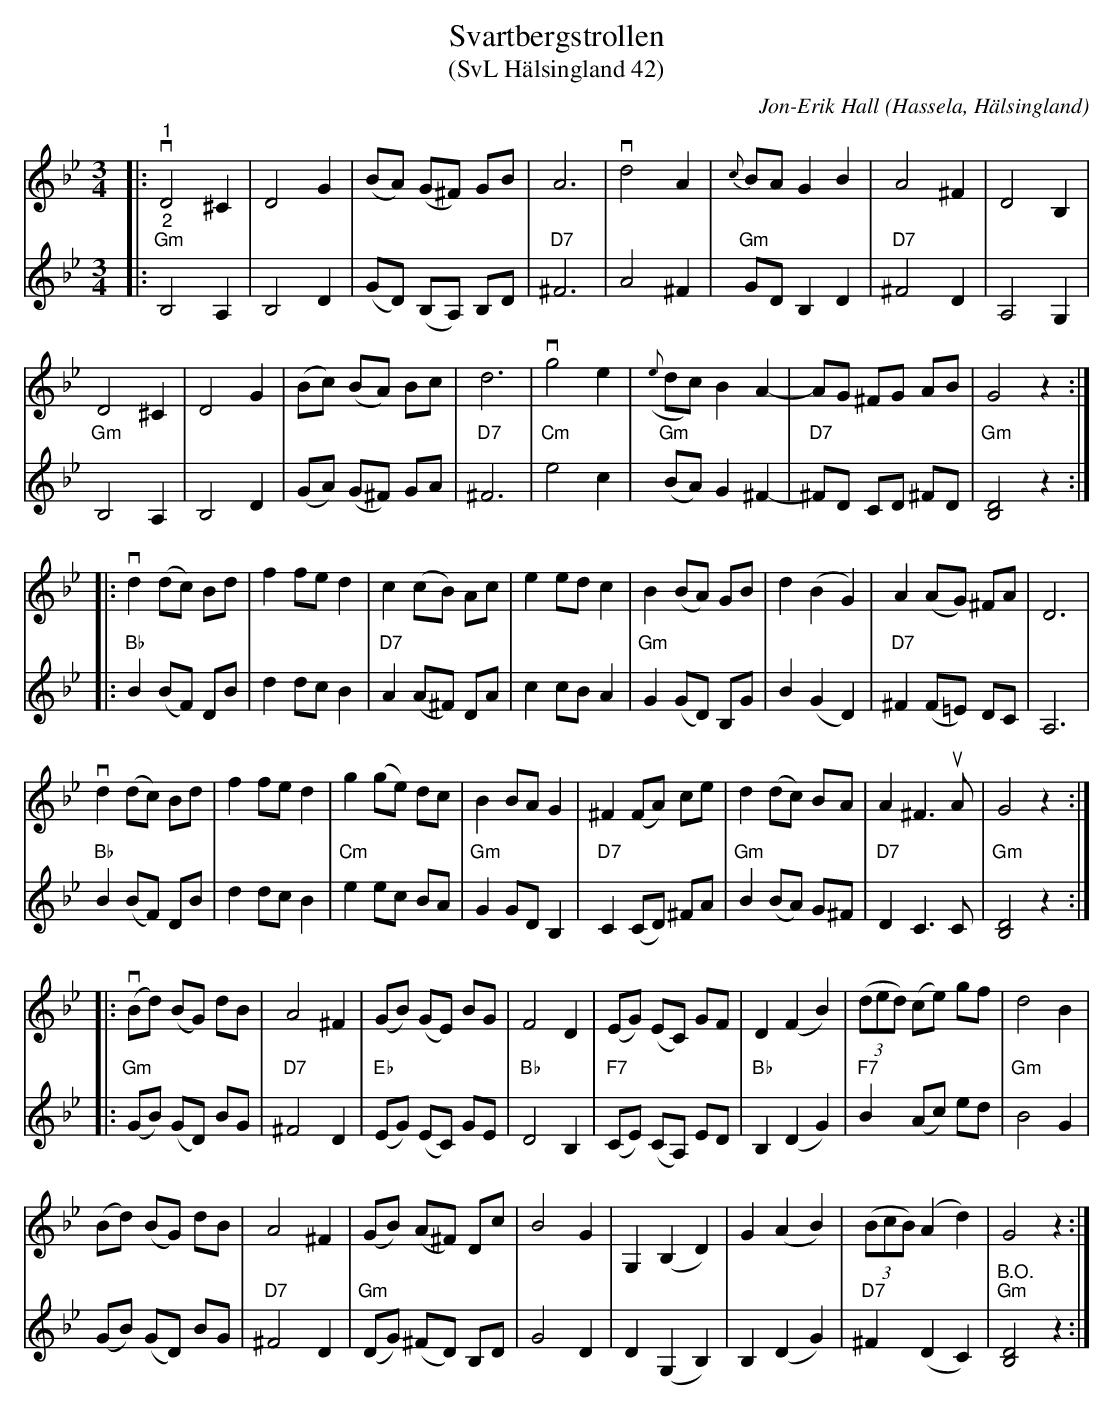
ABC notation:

X:1
T:Svartbergstrollen
T:(SvL Hälsingland 42)
C:Jon-Erik Hall
O:Hassela, Hälsingland
L:1/8
M:3/4
K:Gm
V:1
|:"^1"v D4 ^C2 | D4 G2 | (BA) (G^F) GB | A6 |v d4 A2 |{c} BA G2 B2 | A4 ^F2 | D4 B,2 |
 D4 ^C2 | D4 G2 | (Bc) (BA) Bc | d6 |v g4 e2 |({e} dc) B2 A2- | AG ^FG AB | G4 z2 ::
v d2 (dc) Bd | f2 fe d2 | c2 (cB) Ac | e2 ed c2 | B2 (BA) GB | d2 (B2 G2) | A2 (AG) ^FA | D6 |
v d2 (dc) Bd | f2 fe d2 | g2 (ge) dc | B2 BA G2 | ^F2 (FA) ce | d2 (dc) BA | A2 ^F3u A | G4 z2 ::
v (Bd) (BG) dB | A4 ^F2 | (GB) (GE) BG | F4 D2 | (EG) (EC) GF | D2 (F2 B2) | (3(ded) (ce) gf | d4 B2 |
(Bd) (BG) dB | A4 ^F2 |  (GB) (A^F) Dc | B4 G2 | G,2 (B,2 D2) | G2 (A2 B2) | (3(BcB) (A2 d2) | G4 z2 :|
V:2
|:"^2""Gm" B,4 A,2 | B,4 D2 | (GD) (B,A,) B,D |"D7" ^F6 | A4 ^F2 |"Gm" GD B,2 D2 |"D7" ^F4 D2 | A,4 G,2 |
"Gm" B,4 A,2 | B,4 D2 | (GA) (G^F) GA |"D7" ^F6 |"Cm" e4 c2 | "Gm" (BA) G2 ^F2- | "D7" ^FD CD ^FD |"Gm" [B,D]4 z2 ::
"Bb" B2 (BF) DB | d2 dc B2 |"D7" A2 (A^F) DA | c2 cB A2 | "Gm" G2 (GD) B,G | B2 (G2 D2) |"D7" ^F2 (F=E) DC | A,6 |
"Bb" B2 (BF) DB | d2 dc B2 | "Cm" e2 ec BA |"Gm" G2 GD B,2 |"D7" C2 (CD) ^FA |"Gm" B2 (BA) G^F |"D7" D2 C3 C | "Gm" [B,D]4 z2 ::
"Gm" (GB) (GD) BG | "D7" ^F4 D2 | "Eb"(EG) (EC) GE | "Bb" D4 B,2 |"F7" (CE) (CA,) ED | "Bb" B,2 (D2 G2) |"F7" B2 (Ac) ed |"Gm" B4 G2 |
(GB) (GD) BG | "D7" ^F4 D2 |"Gm" (DG) (^FD) B,D | G4 D2 | D2 (G,2 B,2) | B,2 (D2 G2) | "D7"^F2 (D2 C2) |"^B.O." "Gm" [B,D]4 z2 :|
